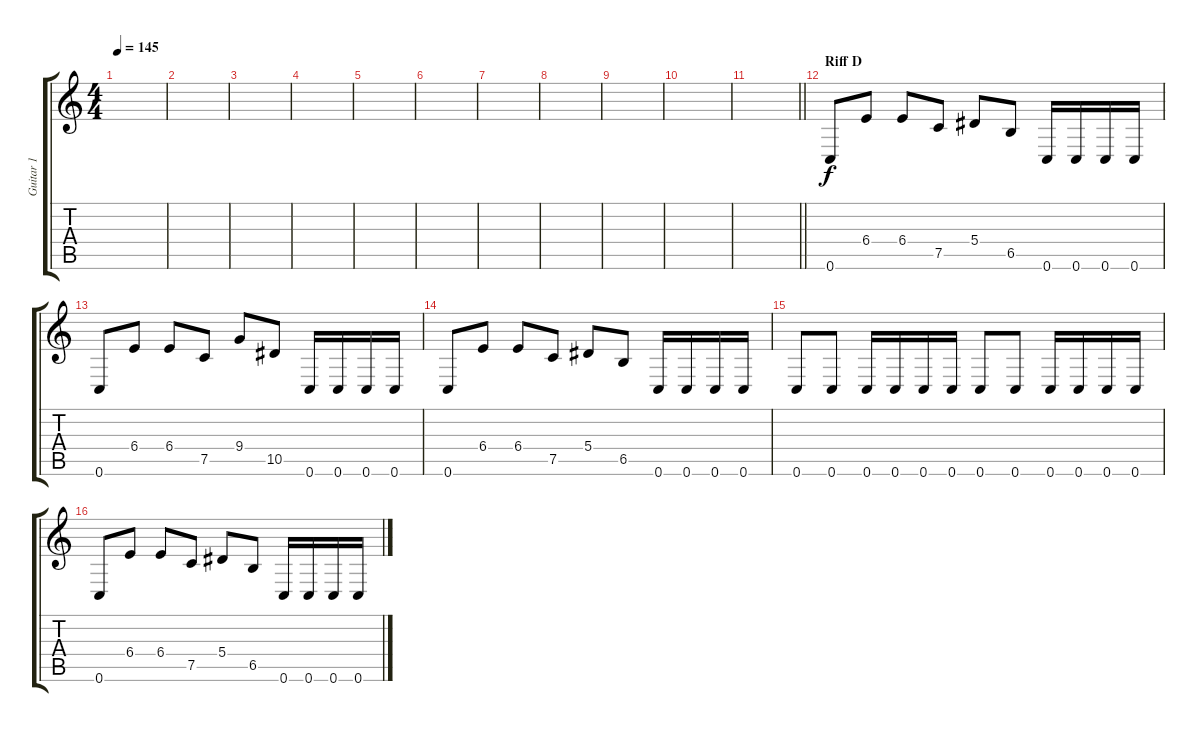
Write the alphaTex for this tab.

\track ("Guitar 1" "Guitar 1") {instrument distortionguitar}
\staff {score tabs}
\tuning (C4 G3 Eb3 Bb2 F2 C2) {hide}
\ts (4 4)
\tempo 145
\clef g2
\ks c
|
|
|
|
|
|
|
|
|
|
\barLineRight lightlight
|
\section ("" "Riff D")
0.6.8 6.4.8 6.4.8 7.5.8 5.4.8 6.5.8 0.6.16 0.6.16 0.6.16 0.6.16 |
0.6.8 6.4.8 6.4.8 7.5.8 9.4.8 10.5.8 0.6.16 0.6.16 0.6.16 0.6.16 |
0.6.8 6.4.8 6.4.8 7.5.8 5.4.8 6.5.8 0.6.16 0.6.16 0.6.16 0.6.16 |
0.6.8 0.6.8 0.6.16 0.6.16 0.6.16 0.6.16 0.6.8 0.6.8 0.6.16 0.6.16 0.6.16 0.6.16 |
0.6.8 6.4.8 6.4.8 7.5.8 5.4.8 6.5.8 0.6.16 0.6.16 0.6.16 0.6.16
